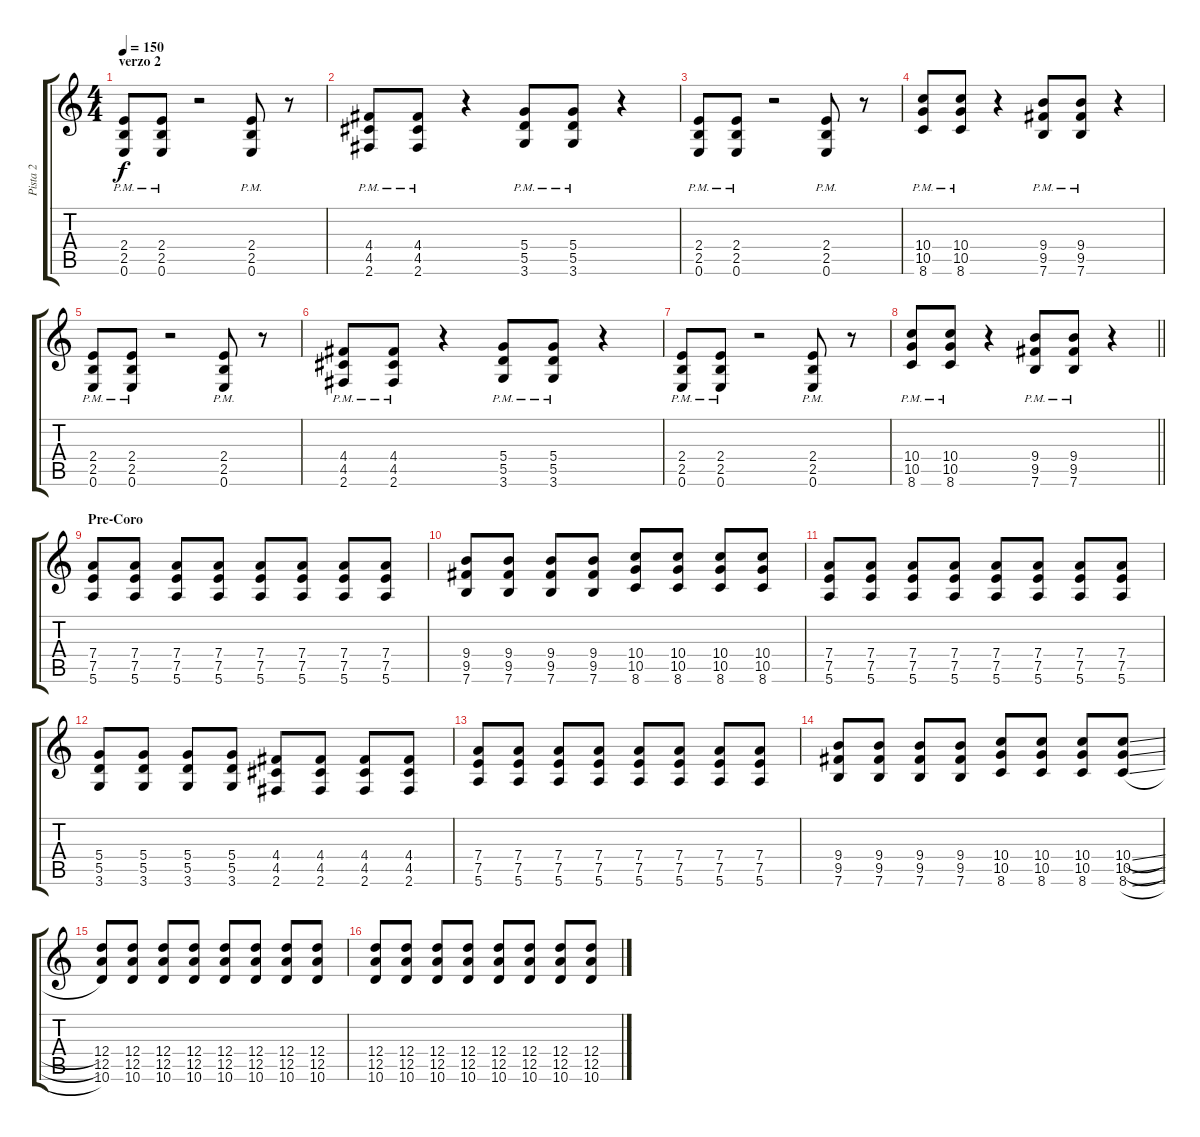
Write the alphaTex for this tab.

\track ("Pista 2" "Pista 2") {instrument distortionguitar}
\staff {score tabs}
\tuning (E4 B3 G3 D3 A2 E2) {hide}
\ts (4 4)
\section ("" "verzo 2")
\tempo 150
\clef g2
\ks c
(2.4{pm} 2.5{pm} 0.6{pm}).8{dy f} (2.4{pm} 2.5{pm} 0.6{pm}).8 r.2 (2.4{pm} 2.5{pm} 0.6{pm}).8 r.8 |
(4.4{pm} 4.5{pm} 2.6{pm}).8 (4.4{pm} 4.5{pm} 2.6{pm}).8 r.4 (5.4{pm} 5.5{pm} 3.6{pm}).8 (5.4{pm} 5.5{pm} 3.6{pm}).8 r.4 |
(2.4{pm} 2.5{pm} 0.6{pm}).8 (2.4{pm} 2.5{pm} 0.6{pm}).8 r.2 (2.4{pm} 2.5{pm} 0.6{pm}).8 r.8 |
(10.4{pm} 10.5{pm} 8.6{pm}).8 (10.4{pm} 10.5{pm} 8.6{pm}).8 r.4 (9.4{pm} 9.5{pm} 7.6{pm}).8 (9.4{pm} 9.5{pm} 7.6{pm}).8 r.4 |
(2.4{pm} 2.5{pm} 0.6{pm}).8 (2.4{pm} 2.5{pm} 0.6{pm}).8 r.2 (2.4{pm} 2.5{pm} 0.6{pm}).8 r.8 |
(4.4{pm} 4.5{pm} 2.6{pm}).8 (4.4{pm} 4.5{pm} 2.6{pm}).8 r.4 (5.4{pm} 5.5{pm} 3.6{pm}).8 (5.4{pm} 5.5{pm} 3.6{pm}).8 r.4 |
(2.4{pm} 2.5{pm} 0.6{pm}).8 (2.4{pm} 2.5{pm} 0.6{pm}).8 r.2 (2.4{pm} 2.5{pm} 0.6{pm}).8 r.8 |
\barLineRight lightlight
(10.4{pm} 10.5{pm} 8.6{pm}).8 (10.4{pm} 10.5{pm} 8.6{pm}).8 r.4 (9.4{pm} 9.5{pm} 7.6{pm}).8 (9.4{pm} 9.5{pm} 7.6{pm}).8 r.4 |
\section ("" "Pre-Coro")
(7.4 7.5 5.6).8 (7.4 7.5 5.6).8 (7.4 7.5 5.6).8 (7.4 7.5 5.6).8 (7.4 7.5 5.6).8 (7.4 7.5 5.6).8 (7.4 7.5 5.6).8 (7.4 7.5 5.6).8 |
(9.4 9.5 7.6).8 (9.4 9.5 7.6).8 (9.4 9.5 7.6).8 (9.4 9.5 7.6).8 (10.4 10.5 8.6).8 (10.4 10.5 8.6).8 (10.4 10.5 8.6).8 (10.4 10.5 8.6).8 |
(7.4 7.5 5.6).8 (7.4 7.5 5.6).8 (7.4 7.5 5.6).8 (7.4 7.5 5.6).8 (7.4 7.5 5.6).8 (7.4 7.5 5.6).8 (7.4 7.5 5.6).8 (7.4 7.5 5.6).8 |
(5.4 5.5 3.6).8 (5.4 5.5 3.6).8 (5.4 5.5 3.6).8 (5.4 5.5 3.6).8 (4.4 4.5 2.6).8 (4.4 4.5 2.6).8 (4.4 4.5 2.6).8 (4.4 4.5 2.6).8 |
(7.4 7.5 5.6).8 (7.4 7.5 5.6).8 (7.4 7.5 5.6).8 (7.4 7.5 5.6).8 (7.4 7.5 5.6).8 (7.4 7.5 5.6).8 (7.4 7.5 5.6).8 (7.4 7.5 5.6).8 |
(9.4 9.5 7.6).8 (9.4 9.5 7.6).8 (9.4 9.5 7.6).8 (9.4 9.5 7.6).8 (10.4 10.5 8.6).8 (10.4 10.5 8.6).8 (10.4 10.5 8.6).8 (10.4{sl} 10.5{sl} 8.6{sl}).8 |
(12.4 12.5 10.6).8 (12.4 12.5 10.6).8 (12.4 12.5 10.6).8 (12.4 12.5 10.6).8 (12.4 12.5 10.6).8 (12.4 12.5 10.6).8 (12.4 12.5 10.6).8 (12.4 12.5 10.6).8 |
(12.4 12.5 10.6).8 (12.4 12.5 10.6).8 (12.4 12.5 10.6).8 (12.4 12.5 10.6).8 (12.4 12.5 10.6).8 (12.4 12.5 10.6).8 (12.4 12.5 10.6).8 (12.4 12.5 10.6).8
